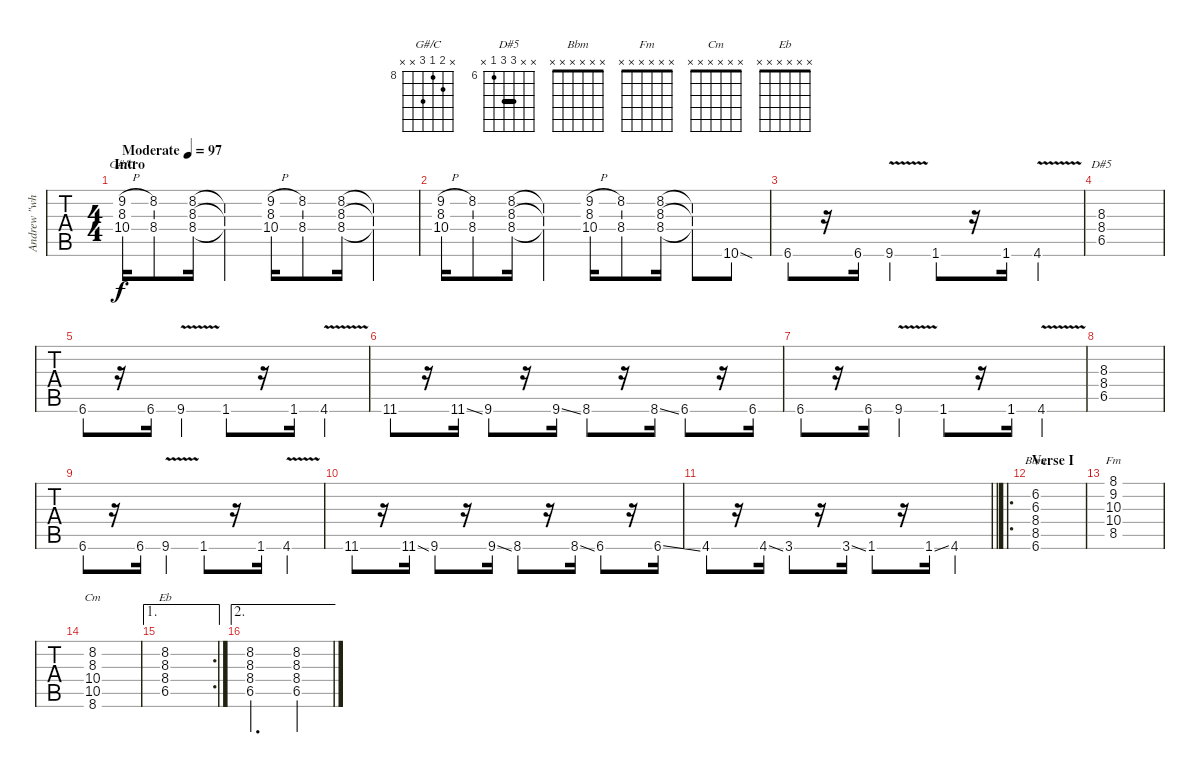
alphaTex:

\track ("Andrew \"whitey\" White's lead guitar" "Andrew \"wh") {instrument overdrivenguitar}
\staff {tabs}
\tuning (E4 B3 G3 D3 A2 E2) {hide}
\chord ("G#/C" x 9 8 10 x x) {firstfret 8}
\chord ("D#5" x x 8 8 6 x) {firstfret 6 barre 8}
\chord ("Bbm" x x x x x x)
\chord ("Fm" x x x x x x)
\chord ("Cm" x x x x x x)
\chord ("Eb" x x x x x x)
\ts (4 4)
\section ("" "Intro")
\tempo (97 "Moderate")
\clef g2
\ks c
(9.2{h} 8.3 10.4{h}).16{ch "G#/C" dy f instrument overdrivenguitar} (8.2 8.4).8 (8.2 8.3 8.4).16 (8.2{t} 8.3{t} 8.4{t}).4 (9.2{h} 8.3 10.4{h}).16 (8.2 8.4).8 (8.2 8.3 8.4).16 (8.2{t} 8.3{t} 8.4{t}).4 |
(9.2{h} 8.3 10.4{h}).16 (8.2 8.4).8 (8.2 8.3 8.4).16 (8.2{t} 8.3{t} 8.4{t}).4 (9.2{h} 8.3 10.4{h}).16 (8.2 8.4).8 (8.2 8.3 8.4).16 (8.2{t} 8.3{t} 8.4{t}).8 10.6{sod}.8 |
6.6.8 r.16 6.6.16 9.6{v}.4 1.6.8 r.16 1.6.16 4.6{v}.4 |
(8.3 8.4 6.5).1{ch "D#5"} |
6.6.8 r.16 6.6.16 9.6{v}.4 1.6.8 r.16 1.6.16 4.6{v}.4 |
11.6.8 r.16 11.6{ss}.16 9.6.8 r.16 9.6{ss}.16 8.6.8 r.16 8.6{ss}.16 6.6.8 r.16 6.6.16 |
6.6.8 r.16 6.6.16 9.6{v}.4 1.6.8 r.16 1.6.16 4.6{v}.4 |
(8.3 8.4 6.5).1 |
6.6.8 r.16 6.6.16 9.6{v}.4 1.6.8 r.16 1.6.16 4.6{v}.4 |
11.6.8 r.16 11.6{ss}.16 9.6.8 r.16 9.6{ss}.16 8.6.8 r.16 8.6{ss}.16 6.6.8 r.16 6.6{ss}.16 |
\barLineRight lightlight
4.6.8 r.16 4.6{ss}.16 3.6.8 r.16 3.6{ss}.16 1.6.8 r.16 1.6{ss}.16 4.6.4 |
\ro
\section ("" "Verse I")
(6.2 6.3 8.4 8.5 6.6).1{ch "Bbm"} |
(8.1 9.2 10.3 10.4 8.5).1{ch "Fm"} |
(8.2 8.3 10.4 10.5 8.6).1{ch "Cm"} |
\ae 1
\rc 2
(8.2 8.3 8.4 6.5).1{ch "Eb"} |
\ae 2
(8.2 8.3 8.4 6.5).2{d} (8.2 8.3 8.4 6.5).4
